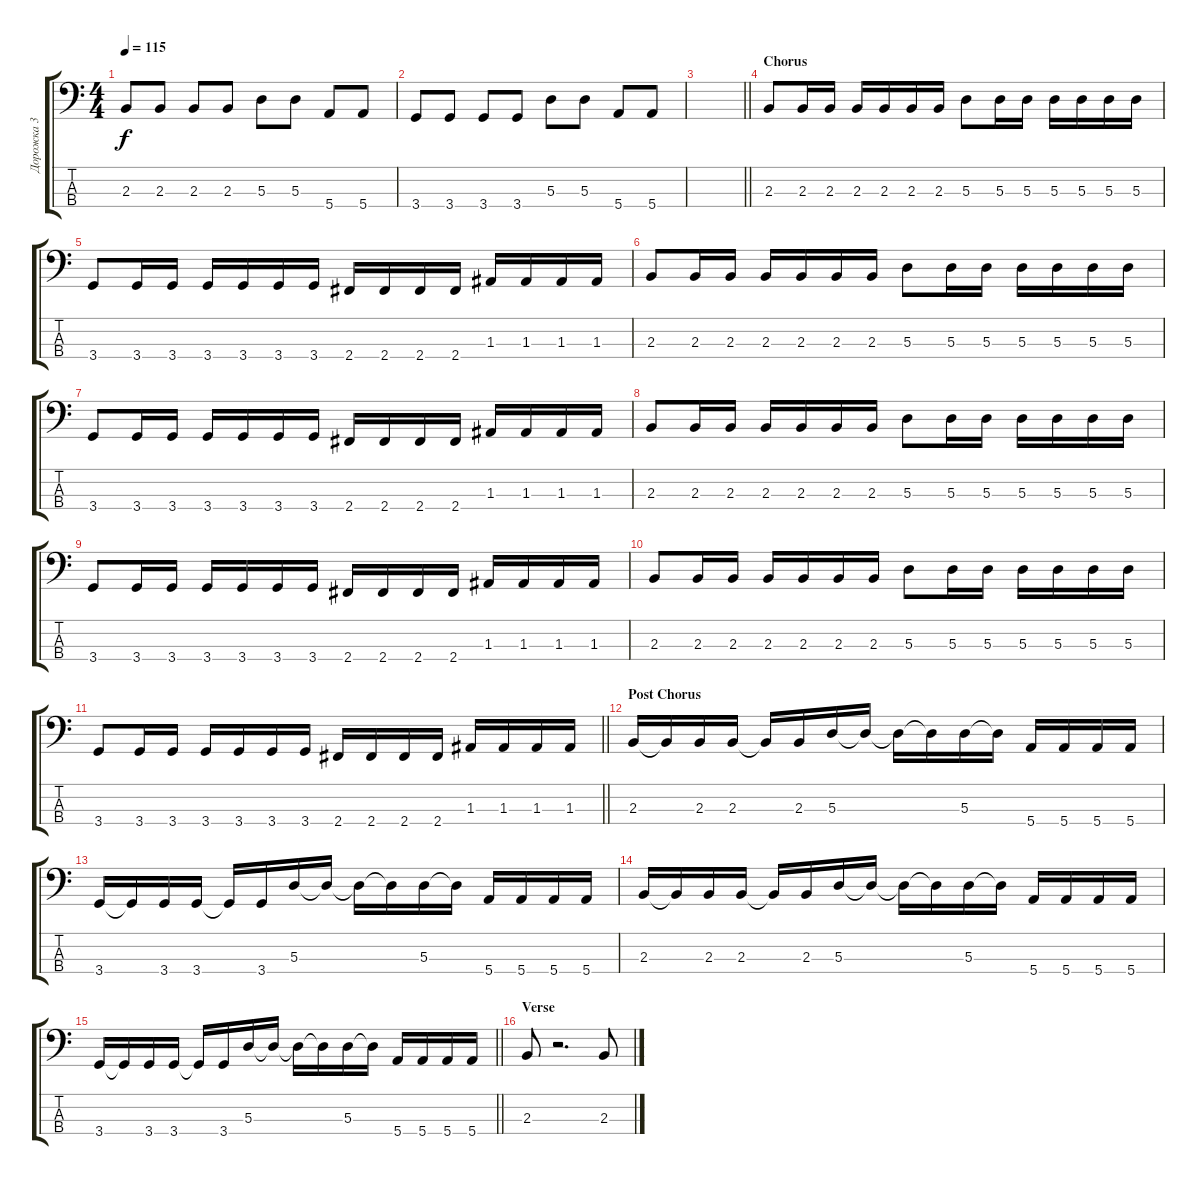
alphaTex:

\track ("Дорожка 3" "Дорожка 3") {instrument electricbassfinger}
\staff {score tabs}
\tuning (G2 D2 A1 E1) {hide}
\ts (4 4)
\tempo 115
\clef f4
\ks c
2.3.8{dy f} 2.3.8 2.3.8 2.3.8 5.3.8 5.3.8 5.4.8 5.4.8 |
3.4.8 3.4.8 3.4.8 3.4.8 5.3.8 5.3.8 5.4.8 5.4.8 |
\barLineRight lightlight
|
\section ("" "Chorus")
2.3.8 2.3.16 2.3.16 2.3.16 2.3.16 2.3.16 2.3.16 5.3.8 5.3.16 5.3.16 5.3.16 5.3.16 5.3.16 5.3.16 |
3.4.8 3.4.16 3.4.16 3.4.16 3.4.16 3.4.16 3.4.16 2.4.16 2.4.16 2.4.16 2.4.16 1.3.16 1.3.16 1.3.16 1.3.16 |
2.3.8 2.3.16 2.3.16 2.3.16 2.3.16 2.3.16 2.3.16 5.3.8 5.3.16 5.3.16 5.3.16 5.3.16 5.3.16 5.3.16 |
3.4.8 3.4.16 3.4.16 3.4.16 3.4.16 3.4.16 3.4.16 2.4.16 2.4.16 2.4.16 2.4.16 1.3.16 1.3.16 1.3.16 1.3.16 |
2.3.8 2.3.16 2.3.16 2.3.16 2.3.16 2.3.16 2.3.16 5.3.8 5.3.16 5.3.16 5.3.16 5.3.16 5.3.16 5.3.16 |
3.4.8 3.4.16 3.4.16 3.4.16 3.4.16 3.4.16 3.4.16 2.4.16 2.4.16 2.4.16 2.4.16 1.3.16 1.3.16 1.3.16 1.3.16 |
2.3.8 2.3.16 2.3.16 2.3.16 2.3.16 2.3.16 2.3.16 5.3.8 5.3.16 5.3.16 5.3.16 5.3.16 5.3.16 5.3.16 |
\barLineRight lightlight
3.4.8 3.4.16 3.4.16 3.4.16 3.4.16 3.4.16 3.4.16 2.4.16 2.4.16 2.4.16 2.4.16 1.3.16 1.3.16 1.3.16 1.3.16 |
\section ("" "Post Chorus")
2.3.16 2.3{t}.16 2.3.16 2.3.16 2.3{t}.16 2.3.16 5.3.16 5.3{t}.16 5.3{t}.16 5.3{t}.16 5.3.16 5.3{t}.16 5.4.16 5.4.16 5.4.16 5.4.16 |
3.4.16 3.4{t}.16 3.4.16 3.4.16 3.4{t}.16 3.4.16 5.3.16 5.3{t}.16 5.3{t}.16 5.3{t}.16 5.3.16 5.3{t}.16 5.4.16 5.4.16 5.4.16 5.4.16 |
2.3.16 2.3{t}.16 2.3.16 2.3.16 2.3{t}.16 2.3.16 5.3.16 5.3{t}.16 5.3{t}.16 5.3{t}.16 5.3.16 5.3{t}.16 5.4.16 5.4.16 5.4.16 5.4.16 |
\barLineRight lightlight
3.4.16 3.4{t}.16 3.4.16 3.4.16 3.4{t}.16 3.4.16 5.3.16 5.3{t}.16 5.3{t}.16 5.3{t}.16 5.3.16 5.3{t}.16 5.4.16 5.4.16 5.4.16 5.4.16 |
\section ("" "Verse")
2.3.8 r.2{d} 2.3.8
